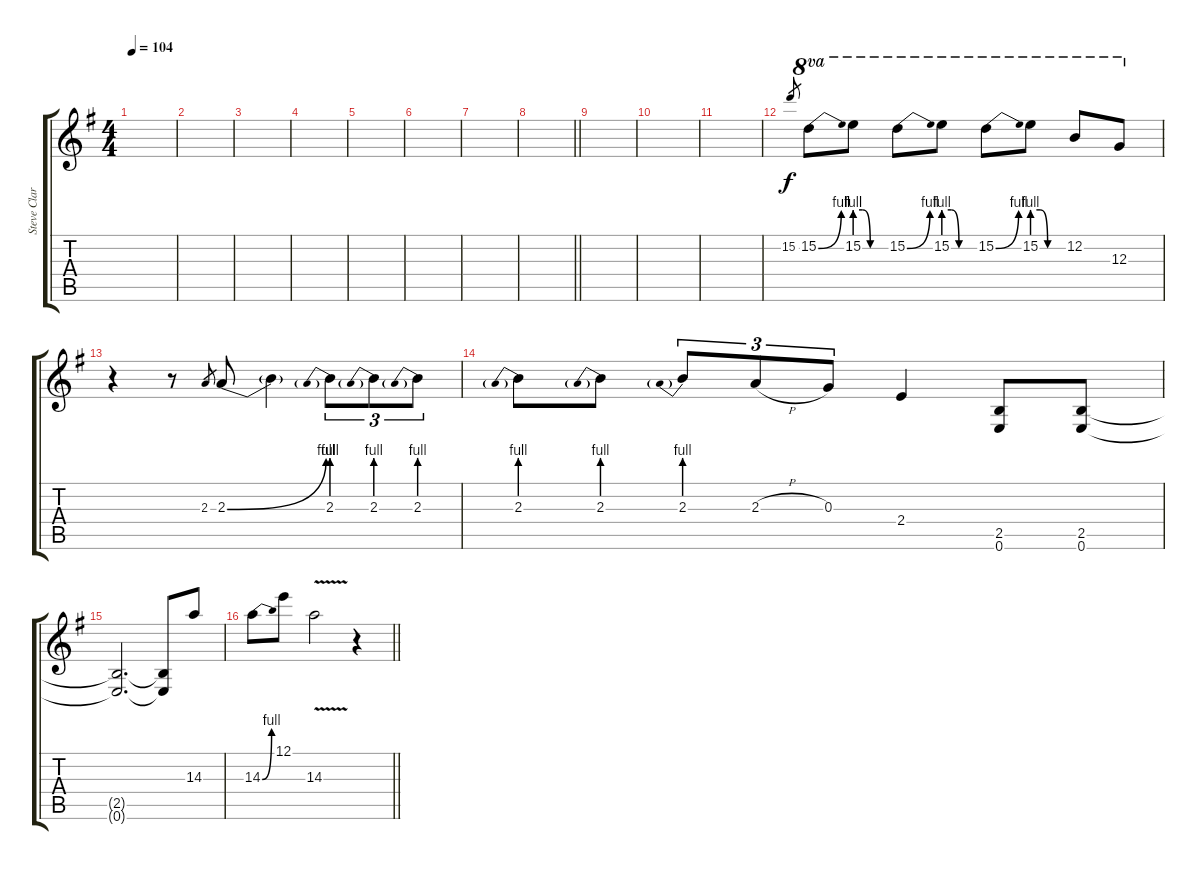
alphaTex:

\track ("Steve Clark" "Steve Clar") {instrument distortionguitar}
\staff {score tabs}
\tuning (E4 B3 G3 D3 A2 E2) {hide}
\ts (4 4)
\tempo 104
\clef g2
\ks eminor
|
|
|
|
|
|
|
\barLineRight lightlight
|
|
|
|
15.2.8{gr} 15.2{be (bend 0 0 60 4)}.8{ot 8va} 15.2{be (custom 0 4 15 4 30 0 60 0)}.8{ot 8va} 15.2{be (bend 0 0 60 4)}.8{ot 8va} 15.2{be (custom 0 4 15 4 30 0 60 0)}.8{ot 8va} 15.2{be (bend 0 0 60 4)}.8{ot 8va} 15.2{be (custom 0 4 15 4 30 0 60 0)}.8{ot 8va} 12.2.8{ot 8va} 12.3.8{ot 8va} |
r.4 r.8 2.3.8{gr} 2.3{be (bend 0 0 60 4)}.8 2.3{t}.4 2.3{be (prebend 0 4 60 4)}.8{tu (3 2)} 2.3{be (prebend 0 4 60 4)}.8{tu (3 2)} 2.3{be (prebend 0 4 60 4)}.8{tu (3 2)} |
2.3{be (prebend 0 4 60 4)}.8 2.3{be (prebend 0 4 60 4)}.8 2.3{be (prebend 0 4 60 4)}.8{tu (3 2)} 2.3{h}.8{tu (3 2)} 0.3.8{tu (3 2)} 2.4.4 (2.5 0.6).8 (2.5 0.6).8 |
(2.5{t} 0.6{t}).2{d} (2.5{t} 0.6{t}).8 14.3.8 |
\barLineRight lightlight
14.3{be (bend 0 0 60 4)}.8 12.1.8 14.3{v}.2 r.4
